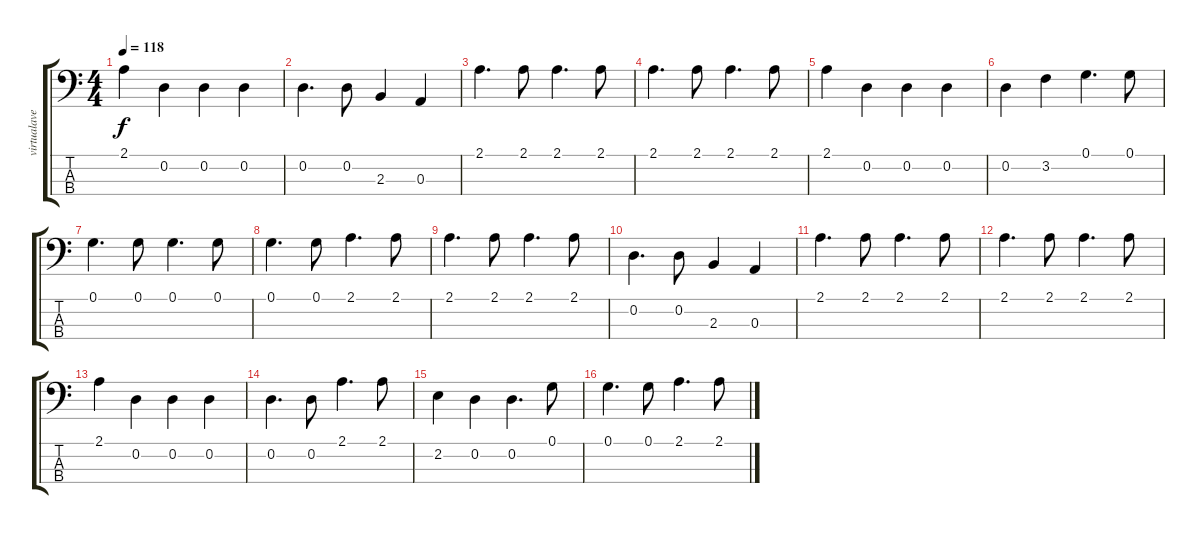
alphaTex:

\track ("" "virtualave") {instrument electricbassfinger}
\staff {score tabs}
\tuning (G2 D2 A1 E1) {hide}
\ts (4 4)
\tempo 118
\clef f4
\ks c
2.1.4{dy f} 0.2.4 0.2.4 0.2.4 |
0.2.4{d} 0.2.8 2.3.4 0.3.4 |
2.1.4{d} 2.1.8 2.1.4{d} 2.1.8 |
2.1.4{d} 2.1.8 2.1.4{d} 2.1.8 |
2.1.4 0.2.4 0.2.4 0.2.4 |
0.2.4 3.2.4 0.1.4{d} 0.1.8 |
0.1.4{d} 0.1.8 0.1.4{d} 0.1.8 |
0.1.4{d} 0.1.8 2.1.4{d} 2.1.8 |
2.1.4{d} 2.1.8 2.1.4{d} 2.1.8 |
0.2.4{d} 0.2.8 2.3.4 0.3.4 |
2.1.4{d} 2.1.8 2.1.4{d} 2.1.8 |
2.1.4{d} 2.1.8 2.1.4{d} 2.1.8 |
2.1.4 0.2.4 0.2.4 0.2.4 |
0.2.4{d} 0.2.8 2.1.4{d} 2.1.8 |
2.2.4 0.2.4 0.2.4{d} 0.1.8 |
0.1.4{d} 0.1.8 2.1.4{d} 2.1.8
